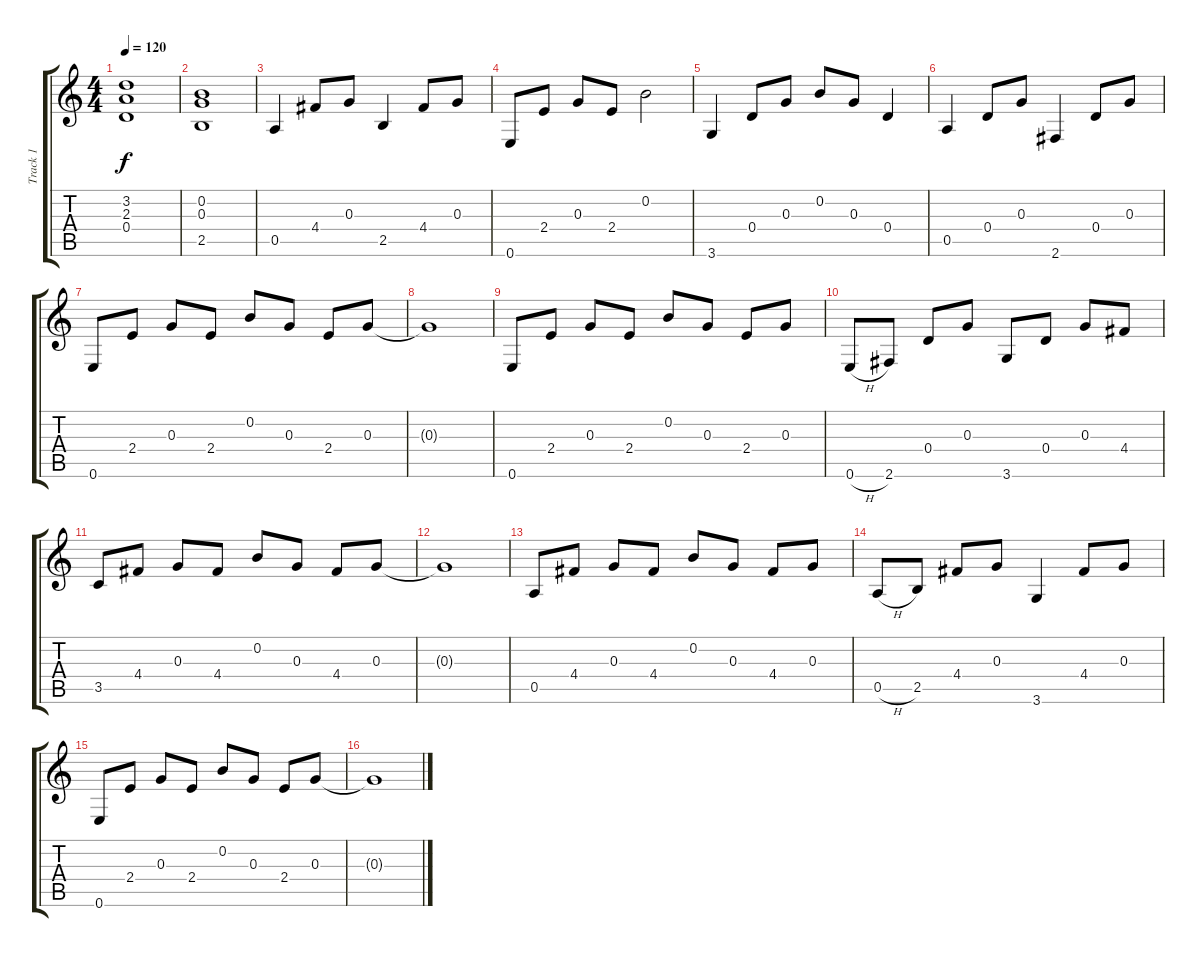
\track ("Track 1" "Track 1") {instrument acousticguitarsteel}
\staff {score tabs}
\tuning (E4 B3 G3 D3 A2 E2) {hide}
\ts (4 4)
\tempo 120
\clef g2
\ks c
(3.2 2.3 0.4).1{dy f} |
(0.2 0.3 2.5).1 |
0.5.4 4.4.8 0.3.8 2.5.4 4.4.8 0.3.8 |
0.6.8 2.4.8 0.3.8 2.4.8 0.2.2 |
3.6.4 0.4.8 0.3.8 0.2.8 0.3.8 0.4.4 |
0.5.4 0.4.8 0.3.8 2.6.4 0.4.8 0.3.8 |
0.6.8 2.4.8 0.3.8 2.4.8 0.2.8 0.3.8 2.4.8 0.3.8 |
0.3{t}.1 |
0.6.8 2.4.8 0.3.8 2.4.8 0.2.8 0.3.8 2.4.8 0.3.8 |
0.6{h}.8 2.6.8 0.4.8 0.3.8 3.6.8 0.4.8 0.3.8 4.4.8 |
3.5.8 4.4.8 0.3.8 4.4.8 0.2.8 0.3.8 4.4.8 0.3.8 |
0.3{t}.1 |
0.5.8 4.4.8 0.3.8 4.4.8 0.2.8 0.3.8 4.4.8 0.3.8 |
0.5{h}.8 2.5.8 4.4.8 0.3.8 3.6.4 4.4.8 0.3.8 |
0.6.8 2.4.8 0.3.8 2.4.8 0.2.8 0.3.8 2.4.8 0.3.8 |
0.3{t}.1
